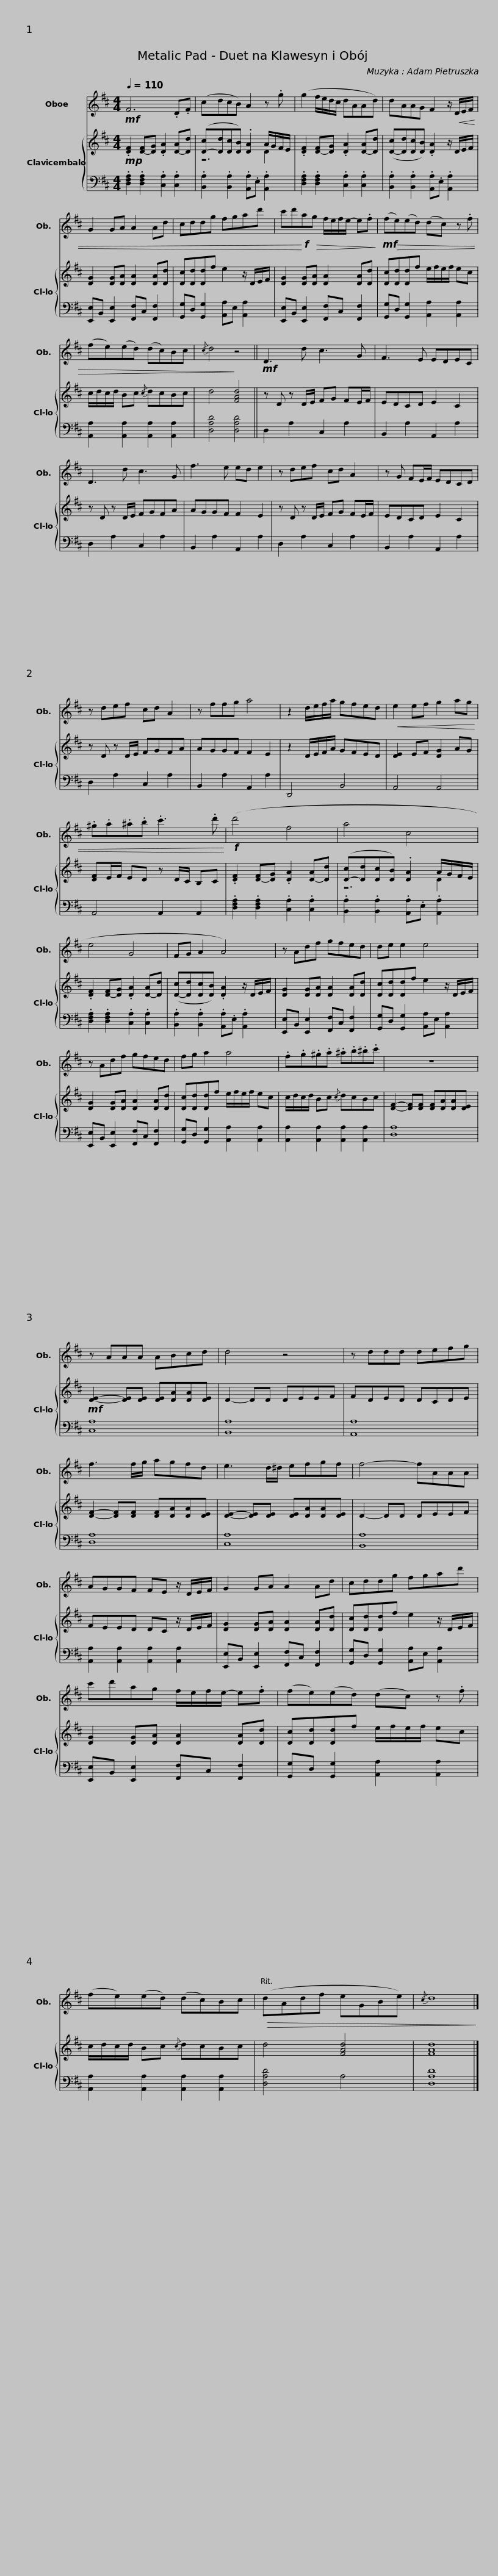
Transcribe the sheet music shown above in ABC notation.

X:1
%%score 1 { ( 2 4 ) | 3 }
L:1/8
Q:1/4=110
M:4/4
I:linebreak $
K:D
V:1 treble
V:2 treble
V:4 treble
V:3 bass
V:1
!mf! F6 .D.F | (cdcB) A2 z .g | (g2 f/e/d/c/ dAAd) |$ dAAG F2 z/!<(! D/E/F/ | G2 GA A2 Ad | %5
 cddg fgad' | c'd'!<)!!f!a!>(!g f/e/f/e/- e.f!>)! |$!mf!!>(! (fe)(ed) (dc) z .f | (fe)(ed) (dc)Bc |{/c} d4!>)! z4 || %10
!mf! D3 d c3 G |$ F3 E EDEC | D3 d c3 G | f3 e ed e2 | z def cd A2 |$ %15
 z G FE/F/ EDCD | z def cd A2 | z ffg a4 | z2 d/e/f/a/ gfed |!<(! e2 ef g2 ag |$ %20
 .^g.a.^a.b .c'3 .d'!<)! |!f! (d'4 f4 | a4 c4 | e4 G4 |$ FG A2 A4) | %25
 z Adf gfed | de e2 e4 | z Adf gfed |$ fg a2 a4 | .f.g.^g.a .^a.b.^b.c' | %30
 z8 |$ z AAA ABcd | d4 z4 | z ddd defg | f3 f/g/ agfd |$ %35
 e3 d/^d/ efgf | f4- fAAA | AGGF FE z/ D/E/F/ | G2 GA A2 Ad |$ cddg fgad' | %40
 c'd'ag f/e/f/e/- e.f | (fe)(ed) (dc) z .f | (fe)(ed) (dc)Bc |$!>(! (dAdf eGBe) |{/c} d8!>)! |] %45
V:2
!mp! .[DF]2 [D-F][DG] .[DA]2 [D-A][Dd] | ([D-c][Dd][Dc][DB]) .[DA]2 A/G/F/E/ | .[DF]2 [D-F][DG] .[DA]2 [D-A][Dd] |$ ([D-c][Dd][Dc][DB]) .[DA]2 z/ D/E/F/ | [DG]2 [DG][DA] [DA]2 [DA][Dd] | %5
 [Dc][Dd][Dd]f e2 z/ D/E/F/ | [DG]2 [DG][DA] [DA]2 [DA][Dd] |$ [Dc][Dd][Dd]f e/f/e/f/ ec | c/d/c/d/ Bc{/c} dcBc | d4 [FAd]4 || %10
 z D z D/E/ FG FE/F/ |$ EDCD E2 C2 | z D z D/E/ FGFA | AGGF F2 E2 | z D z D/E/ FG FE/F/ |$ %15
 EDCD E2 C2 | z D z D/E/ FGFA | AGGF F2 E2 | z2 D/E/F/A/ GFED | [DE]2 EF [DG]2 AG |$ %20
 [DF]E/F/ ED z D/C/ B,C | .[DF]2 [D-F][DG] .[DA]2 [D-A][Dd] | ([D-c][Dd][Dc][DB]) .[DA]2 A/G/F/E/ | .[DF]2 [D-F][DG] .[DA]2 [D-A][Dd] |$ ([D-c][Dd][Dc][DB]) .[DA]2 z/ D/E/F/ | %25
 [DG]2 [DG][DA] [DA]2 [DA][Dd] | [Dc][Dd][Dd]f e2 z/ D/E/F/ | [DG]2 [DG][DA] [DA]2 [DA][Dd] |$ [Dc][Dd][Dd]f e/f/e/f/ ec | c/d/c/d/ Bc{/c} dcBc | %30
 [DF]2- [DF][DF] [DF][DA][DA][DE] |$!mf! [DE]2- [DE][DE] [DE][DA][DA][DE] | D2- DD DEEF | FDED DCDE | [DF]2- [DF][DF] [DF][DA][DA][DE] |$ %35
 [DE]2- [DE][DE] [DE][DA][DA][DE] | D2- DD DEEF | FEED DC z/ D/E/F/ | [DG]2 [DG][DA] [DA]2 [DA][Dd] |$ [Dc][Dd][Dd]f e2 z/ D/E/F/ | %40
 [DG]2 [DG][DA] [DA]2 [DA][Dd] | [Dc][Dd][Dd]f e/f/e/f/ ec | c/d/c/d/ Bc{/c} dcBc |$ d4 [FAd]4 | [FAd]8 |] %45
V:3
 .[D,F,A,]2 .[D,F,A,]2 .[C,A,]2 .[C,A,]2 | .[B,,A,]2 .[B,,A,]2 .[A,,A,].E, .[A,,A,]2 | .[D,F,A,]2 .[D,F,A,]2 .[C,A,]2 .[C,A,]2 |$ .[B,,A,]2 .[B,,A,]2 .[A,,A,].E, .[A,,A,]2 | [E,,E,]B,, [E,,E,]2 [F,,F,]C, [F,,F,]2 | %5
 [G,,G,]D, [G,,G,]2 [A,,A,]E, [A,,A,]2 | [E,,E,]B,, [E,,E,]2 [F,,F,]C, [F,,F,]2 |$ [G,,G,]D, [G,,G,]2 [A,,A,]2 [A,,A,]2 | [A,,A,]2 [A,,A,]2 [A,,A,]2 [A,,A,]2 | [D,A,D]4 [D,A,D]4 || %10
 D,2 A,2 C,2 A,2 |$ B,,2 A,2 A,,2 A,2 | D,2 A,2 C,2 A,2 | B,,2 A,2 A,,2 A,2 | D,2 A,2 C,2 A,2 |$ %15
 B,,2 A,2 A,,2 A,2 | D,2 A,2 C,2 A,2 | B,,2 A,2 A,,2 A,2 | D,,4 B,,4 | A,,4 A,,4 |$ %20
 A,,4 A,,2 A,,2 | .[D,F,A,]2 .[D,F,A,]2 .[C,A,]2 .[C,A,]2 | .[B,,A,]2 .[B,,A,]2 .[A,,A,].E, .[A,,A,]2 | .[D,F,A,]2 .[D,F,A,]2 .[C,A,]2 .[C,A,]2 |$ .[B,,A,]2 .[B,,A,]2 .[A,,A,].E, .[A,,A,]2 | %25
 [E,,E,]B,, [E,,E,]2 [F,,F,]C, [F,,F,]2 | [G,,G,]D, [G,,G,]2 [A,,A,]E, [A,,A,]2 | [E,,E,]B,, [E,,E,]2 [F,,F,]C, [F,,F,]2 |$ [G,,G,]D, [G,,G,]2 [A,,A,]2 [A,,A,]2 | [A,,A,]2 [A,,A,]2 [A,,A,]2 [A,,A,]2 | %30
 [D,A,]8 |$ [C,A,]8 | [B,,A,]8 | [A,,A,]8 | [D,A,]8 |$ %35
 [C,A,]8 | [B,,A,]8 | [A,,A,]2 [A,,A,]2 [A,,A,]2 [A,,A,]2 | [E,,E,]B,, [E,,E,]2 [F,,F,]C, [F,,F,]2 |$ [G,,G,]D, [G,,G,]2 [A,,A,]E, [A,,A,]2 | %40
 [E,,E,]B,, [E,,E,]2 [F,,F,]C, [F,,F,]2 | [G,,G,]D, [G,,G,]2 [A,,A,]2 [A,,A,]2 | [A,,A,]2 [A,,A,]2 [A,,A,]2 [A,,A,]2 |$ [D,A,D]4 A,4 | [D,A,D]8 |] %45
V:4
 x8 | z6 D2 | x8 |$ x8 | x8 | %5
 x8 | x8 |$ x8 | x8 | x8 || %10
 x8 |$ x8 | x8 | x8 | x8 |$ %15
 x8 | x8 | x8 | x8 | x8 |$ %20
 x8 | x8 | z6 D2 | x8 |$ x8 | %25
 x8 | x8 | x8 |$ x8 | x8 | %30
 x8 |$ x8 | x8 | x8 | x8 |$ %35
 x8 | x8 | x8 | x8 |$ x8 | %40
 x8 | x8 | x8 |$ x8 | x8 |] %45
